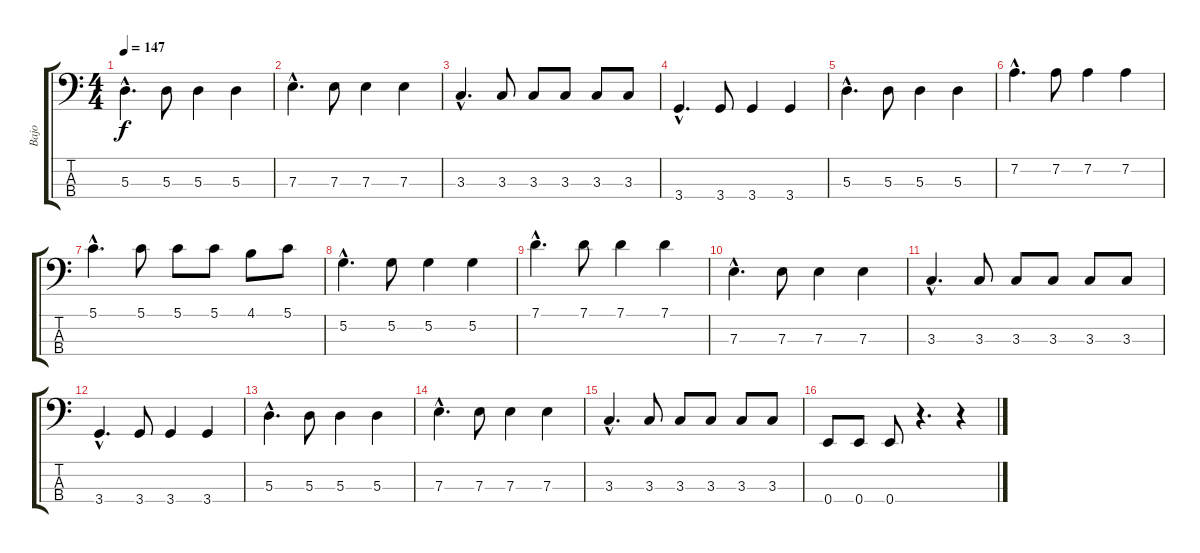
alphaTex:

\track ("Bajo" "Bajo") {instrument electricbassfinger}
\staff {score tabs}
\tuning (G2 D2 A1 E1) {hide}
\ts (4 4)
\tempo 147
\clef f4
\ks c
5.3{hac}.4{d dy f} 5.3.8 5.3.4 5.3.4 |
7.3{hac}.4{d} 7.3.8 7.3.4 7.3.4 |
3.3{hac}.4{d} 3.3.8 3.3.8 3.3.8 3.3.8 3.3.8 |
3.4{hac}.4{d} 3.4.8 3.4.4 3.4.4 |
5.3{hac}.4{d} 5.3.8 5.3.4 5.3.4 |
7.2{hac}.4{d} 7.2.8 7.2.4 7.2.4 |
5.1{hac}.4{d} 5.1.8 5.1.8 5.1.8 4.1.8 5.1.8 |
5.2{hac}.4{d} 5.2.8 5.2.4 5.2.4 |
7.1{hac}.4{d} 7.1.8 7.1.4 7.1.4 |
7.3{hac}.4{d} 7.3.8 7.3.4 7.3.4 |
3.3{hac}.4{d} 3.3.8 3.3.8 3.3.8 3.3.8 3.3.8 |
3.4{hac}.4{d} 3.4.8 3.4.4 3.4.4 |
5.3{hac}.4{d} 5.3.8 5.3.4 5.3.4 |
7.3{hac}.4{d} 7.3.8 7.3.4 7.3.4 |
3.3{hac}.4{d} 3.3.8 3.3.8 3.3.8 3.3.8 3.3.8 |
0.4.8 0.4.8 0.4.8 r.4{d} r.4
